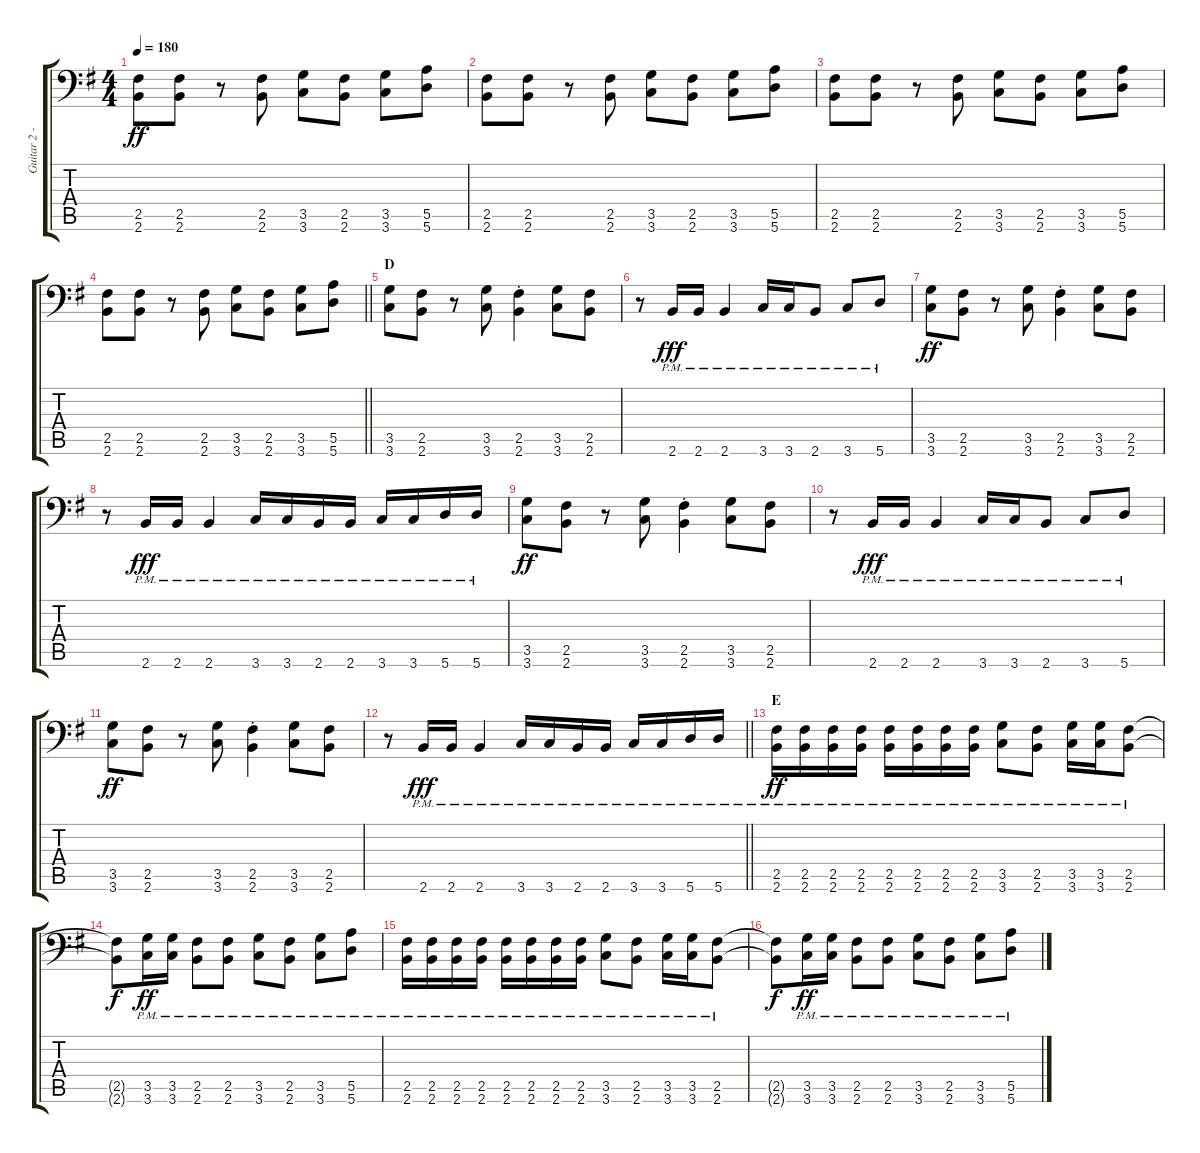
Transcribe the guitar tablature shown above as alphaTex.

\track ("Guitar 2 - Aoi" "Guitar 2 -") {instrument distortionguitar}
\staff {score tabs}
\tuning (B3 Gb3 D3 A2 E2 A1) {hide}
\ts (4 4)
\tempo 180
\clef f4
\ks g
(2.5 2.6).8{dy ff} (2.5 2.6).8 r.8 (2.5 2.6).8 (3.5 3.6).8 (2.5 2.6).8 (3.5 3.6).8 (5.5 5.6).8 |
(2.5 2.6).8 (2.5 2.6).8 r.8 (2.5 2.6).8 (3.5 3.6).8 (2.5 2.6).8 (3.5 3.6).8 (5.5 5.6).8 |
(2.5 2.6).8 (2.5 2.6).8 r.8 (2.5 2.6).8 (3.5 3.6).8 (2.5 2.6).8 (3.5 3.6).8 (5.5 5.6).8 |
\barLineRight lightlight
(2.5 2.6).8 (2.5 2.6).8 r.8 (2.5 2.6).8 (3.5 3.6).8 (2.5 2.6).8 (3.5 3.6).8 (5.5 5.6).8 |
\section ("" "D")
(3.5 3.6).8 (2.5 2.6).8 r.8 (3.5 3.6).8 (2.5{st} 2.6{st}).4 (3.5 3.6).8 (2.5 2.6).8 |
r.8 2.6{pm}.16{dy fff} 2.6{pm}.16 2.6{pm}.4 3.6{pm}.16 3.6{pm}.16 2.6{pm}.8 3.6{pm}.8 5.6{pm}.8 |
(3.5 3.6).8{dy ff} (2.5 2.6).8 r.8 (3.5 3.6).8 (2.5{st} 2.6{st}).4 (3.5 3.6).8 (2.5 2.6).8 |
r.8 2.6{pm}.16{dy fff} 2.6{pm}.16 2.6{pm}.4 3.6{pm}.16 3.6{pm}.16 2.6{pm}.16 2.6{pm}.16 3.6{pm}.16 3.6{pm}.16 5.6{pm}.16 5.6{pm}.16 |
(3.5 3.6).8{dy ff} (2.5 2.6).8 r.8 (3.5 3.6).8 (2.5{st} 2.6{st}).4 (3.5 3.6).8 (2.5 2.6).8 |
r.8 2.6{pm}.16{dy fff} 2.6{pm}.16 2.6{pm}.4 3.6{pm}.16 3.6{pm}.16 2.6{pm}.8 3.6{pm}.8 5.6{pm}.8 |
(3.5 3.6).8{dy ff} (2.5 2.6).8 r.8 (3.5 3.6).8 (2.5{st} 2.6{st}).4 (3.5 3.6).8 (2.5 2.6).8 |
\barLineRight lightlight
r.8 2.6{pm}.16{dy fff} 2.6{pm}.16 2.6{pm}.4 3.6{pm}.16 3.6{pm}.16 2.6{pm}.16 2.6{pm}.16 3.6{pm}.16 3.6{pm}.16 5.6{pm}.16 5.6{pm}.16 |
\section ("" "E")
(2.5{pm} 2.6{pm}).16{dy ff} (2.5{pm} 2.6{pm}).16 (2.5{pm} 2.6{pm}).16 (2.5{pm} 2.6{pm}).16 (2.5{pm} 2.6{pm}).16 (2.5{pm} 2.6{pm}).16 (2.5{pm} 2.6{pm}).16 (2.5{pm} 2.6{pm}).16 (3.5{pm} 3.6{pm}).8 (2.5{pm} 2.6{pm}).8 (3.5{pm} 3.6{pm}).16 (3.5{pm} 3.6{pm}).16 (2.5{pm} 2.6{pm}).8 |
(2.5{t} 2.6{t}).8{dy f} (3.5{pm} 3.6{pm}).16{dy ff} (3.5{pm} 3.6{pm}).16 (2.5{pm} 2.6{pm}).8 (2.5{pm} 2.6{pm}).8 (3.5{pm} 3.6{pm}).8 (2.5{pm} 2.6{pm}).8 (3.5{pm} 3.6{pm}).8 (5.5{pm} 5.6{pm}).8 |
(2.5{pm} 2.6{pm}).16 (2.5{pm} 2.6{pm}).16 (2.5{pm} 2.6{pm}).16 (2.5{pm} 2.6{pm}).16 (2.5{pm} 2.6{pm}).16 (2.5{pm} 2.6{pm}).16 (2.5{pm} 2.6{pm}).16 (2.5{pm} 2.6{pm}).16 (3.5{pm} 3.6{pm}).8 (2.5{pm} 2.6{pm}).8 (3.5{pm} 3.6{pm}).16 (3.5{pm} 3.6{pm}).16 (2.5{pm} 2.6{pm}).8 |
(2.5{t} 2.6{t}).8{dy f} (3.5{pm} 3.6{pm}).16{dy ff} (3.5{pm} 3.6{pm}).16 (2.5{pm} 2.6{pm}).8 (2.5{pm} 2.6{pm}).8 (3.5{pm} 3.6{pm}).8 (2.5{pm} 2.6{pm}).8 (3.5{pm} 3.6{pm}).8 (5.5{pm} 5.6{pm}).8
